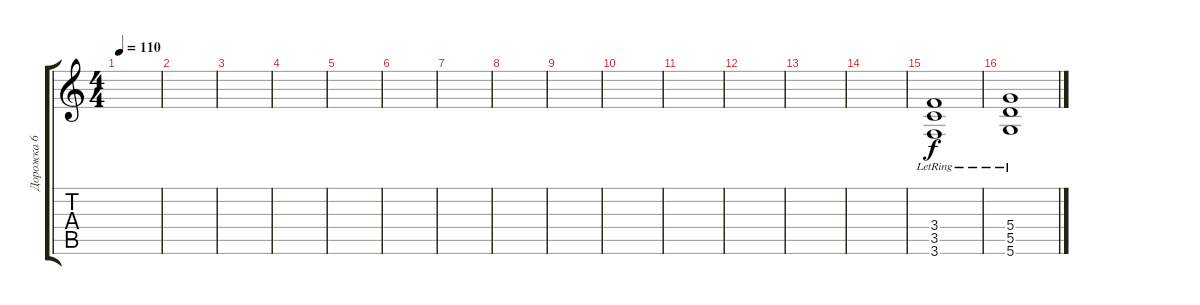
\track ("Дорожка 6" "Дорожка 6") {instrument overdrivenguitar}
\staff {score tabs}
\tuning (E4 B3 G3 D3 A2 D2) {hide}
\ts (4 4)
\tempo 110
\clef g2
\ks c
|
|
|
|
|
|
|
|
|
|
|
|
|
|
(3.4{lr} 3.5{lr} 3.6{lr}).1{dy f} |
(5.4 5.5{lr} 5.6{lr}).1
